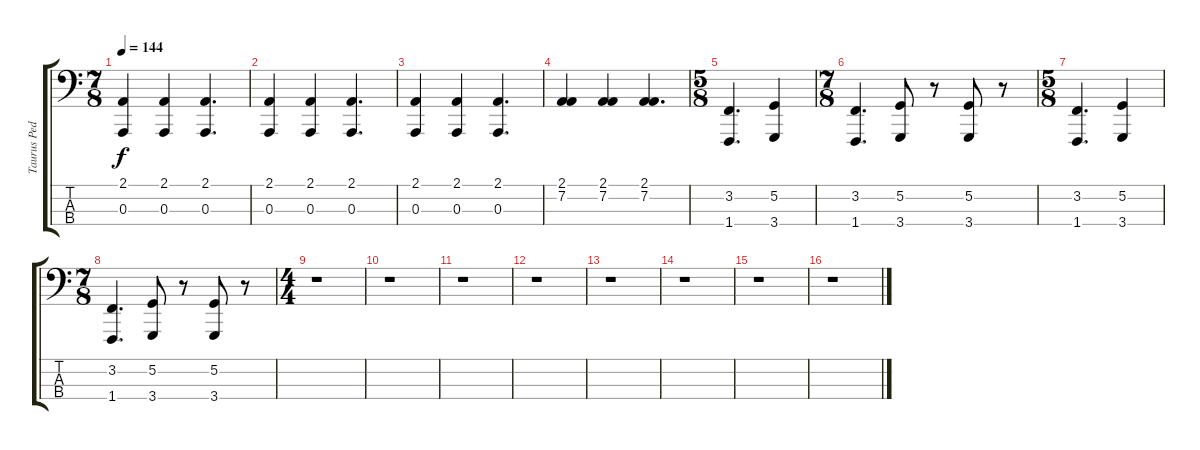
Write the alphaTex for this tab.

\track ("Taurus Pedals" "Taurus Ped") {instrument lead1square}
\staff {score tabs}
\tuning (G2 D2 A1 E1) {hide}
\ts (7 8)
\tempo 144
\clef f4
\ks c
(2.1 0.3).4{dy f} (2.1 0.3).4 (2.1 0.3).4{d} |
(2.1 0.3).4 (2.1 0.3).4 (2.1 0.3).4{d} |
(2.1 0.3).4 (2.1 0.3).4 (2.1 0.3).4{d} |
(2.1 7.2).4 (2.1 7.2).4 (2.1 7.2).4{d} |
\ts (5 8)
(3.2 1.4).4{d} (5.2 3.4).4 |
\ts (7 8)
(3.2 1.4).4{d} (5.2 3.4).8 r.8 (5.2 3.4).8 r.8 |
\ts (5 8)
(3.2 1.4).4{d} (5.2 3.4).4 |
\ts (7 8)
(3.2 1.4).4{d} (5.2 3.4).8 r.8 (5.2 3.4).8 r.8 |
\ts (4 4)
r.1 |
r.1 |
r.1 |
r.1 |
r.1 |
r.1 |
r.1 |
r.1
